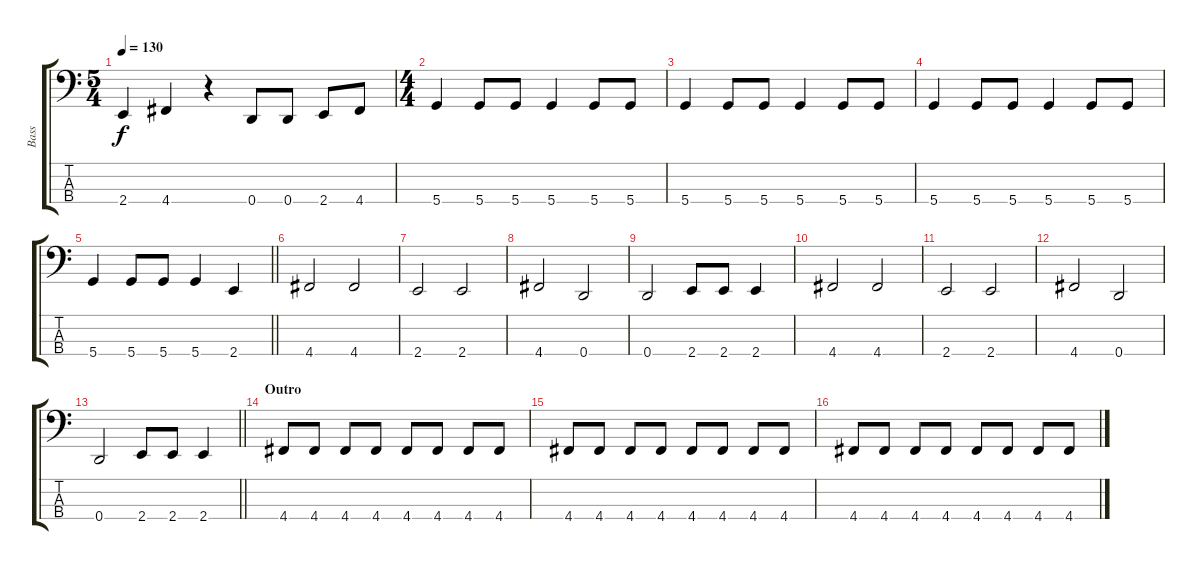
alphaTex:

\track ("Bass" "Bass") {instrument electricbasspick}
\staff {score tabs}
\tuning (G2 D2 A1 D1) {hide}
\ts (5 4)
\tempo 130
\clef f4
\ks c
2.4.4{dy f} 4.4.4 r.4 0.4.8 0.4.8 2.4.8 4.4.8 |
\ts (4 4)
5.4.4 5.4.8 5.4.8 5.4.4 5.4.8 5.4.8 |
5.4.4 5.4.8 5.4.8 5.4.4 5.4.8 5.4.8 |
5.4.4 5.4.8 5.4.8 5.4.4 5.4.8 5.4.8 |
\barLineRight lightlight
5.4.4 5.4.8 5.4.8 5.4.4 2.4.4 |
4.4.2 4.4.2 |
2.4.2 2.4.2 |
4.4.2 0.4.2 |
0.4.2 2.4.8 2.4.8 2.4.4 |
4.4.2 4.4.2 |
2.4.2 2.4.2 |
4.4.2 0.4.2 |
\barLineRight lightlight
0.4.2 2.4.8 2.4.8 2.4.4 |
\section ("" "Outro")
4.4.8 4.4.8 4.4.8 4.4.8 4.4.8 4.4.8 4.4.8 4.4.8 |
4.4.8 4.4.8 4.4.8 4.4.8 4.4.8 4.4.8 4.4.8 4.4.8 |
4.4.8 4.4.8 4.4.8 4.4.8 4.4.8 4.4.8 4.4.8 4.4.8
